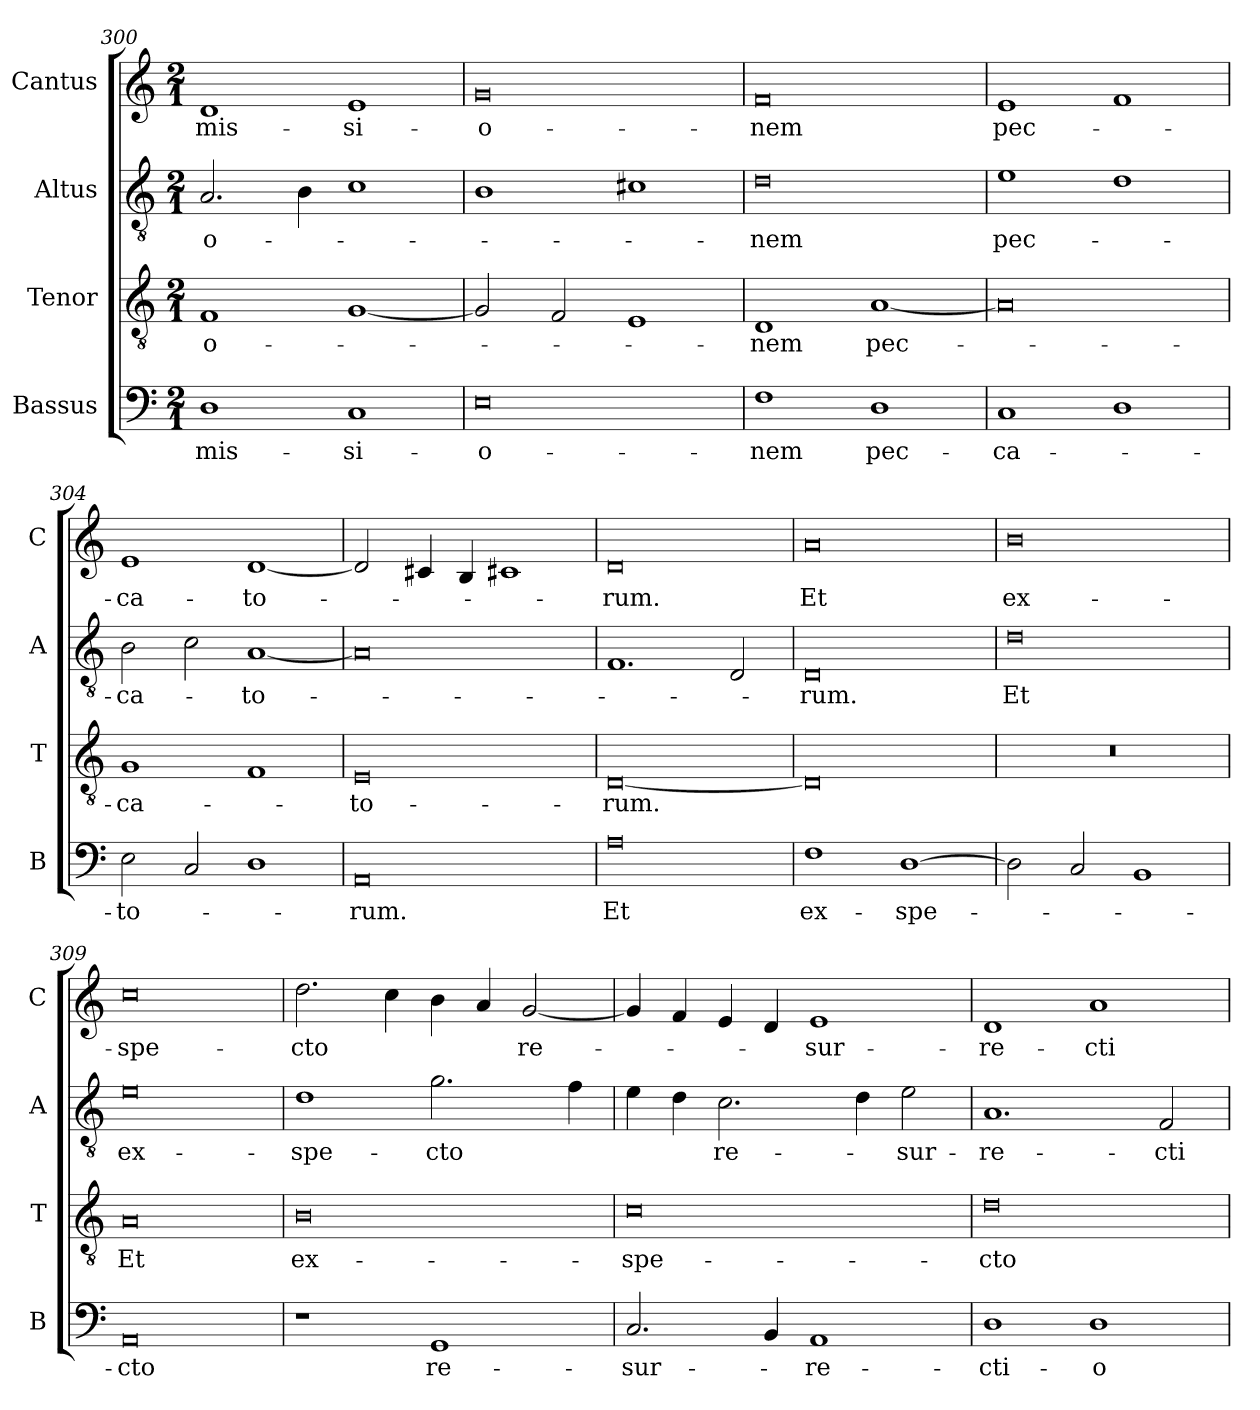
**kern	**text	**kern	**text	**kern	**text	**kern	**text
*part4	*part4	*part3	*part3	*part2	*part2	*part1	*part1
*staff4	*staff4	*staff3	*staff3	*staff2	*staff2	*staff1	*staff1
*I"Bassus	*	*I"Tenor	*	*I"Altus	*	*I"Cantus	*
*I'B	*	*I'T	*	*I'A	*	*I'C	*
*clefF4	*	*clefGv2	*	*clefGv2	*	*clefG2	*
*k[]	*	*k[]	*	*k[]	*	*k[]	*
*M2/1	*	*M2/1	*	*M2/1	*	*M2/1	*
=300	=300	=300	=300	=300	=300	=300	=300
!	!LO:LY:i	!	!	!	!LO:LY:i	!	!
1D	-mis-	1F	-o-	2.A	-o-	1d	-mis-
.	.	.	.	4B	.	.	.
!	!LO:LY:i	!	!	!	!	!	!
1C	-si-	[1G	.	1c	.	1e	-si-
=301	=301	=301	=301	=301	=301	=301	=301
!	!LO:LY:i	!	!	!	!	!	!
0E	-o-	2G]	.	1B	.	0g	-o-
.	.	2F	.	.	.	.	.
.	.	1E	.	1c#X	.	.	.
=302	=302	=302	=302	=302	=302	=302	=302
!	!LO:LY:i	!	!	!	!LO:LY:i	!	!
1F	-nem	1D	-nem	0d	-nem	0f	-nem
!	!LO:LY:i	!	!LO:LY:i	!	!	!	!
1D	pec-	[1A	pec-	.	.	.	.
=303	=303	=303	=303	=303	=303	=303	=303
!	!LO:LY:i	!	!	!	!LO:LY:i	!	!
1C	-ca-	0A]	.	1e	pec-	1e	pec-
1D	.	.	.	1d	.	1f	.
=304	=304	=304	=304	=304	=304	=304	=304
!	!LO:LY:i	!	!LO:LY:i	!	!LO:LY:i	!	!
2E	-to-	1G	-ca-	2B	-ca-	1e	-ca-
2C	.	.	.	2c	.	.	.
!	!	!	!	!	!LO:LY:i	!	!
1D	.	1F	.	[1A	-to-	[1d	-to-
=305	=305	=305	=305	=305	=305	=305	=305
!	!LO:LY:i	!	!LO:LY:i	!	!	!	!
0AA	-rum.	0E	-to-	0A]	.	2d]	.
.	.	.	.	.	.	4c#X	.
.	.	.	.	.	.	4B	.
.	.	.	.	.	.	1c#X	.
=306	=306	=306	=306	=306	=306	=306	=306
!	!LO:LY:i	!	!LO:LY:i	!	!	!	!
0A	Et	[0D	-rum.	1.F	.	0d	-rum.
.	.	.	.	2D	.	.	.
=307	=307	=307	=307	=307	=307	=307	=307
!	!LO:LY:i	!	!	!	!LO:LY:i	!	!
1F	ex-	0D]	.	0D	-rum.	0a	Et
!	!LO:LY:i	!	!	!	!	!	!
[1D	-spe-	.	.	.	.	.	.
=308	=308	=308	=308	=308	=308	=308	=308
!	!	!	!	!	!LO:LY:i	!	!
2D]	.	0r	.	0d	Et	0b	ex-
2C	.	.	.	.	.	.	.
1BB	.	.	.	.	.	.	.
=309	=309	=309	=309	=309	=309	=309	=309
!	!LO:LY:i	!	!	!	!LO:LY:i	!	!
0AA	-cto	0A	Et	0e	ex-	0cc	-spe-
=310	=310	=310	=310	=310	=310	=310	=310
!	!	!	!	!	!LO:LY:i	!	!
1r	.	0B	ex-	1d	-spe-	2.dd	-cto
.	.	.	.	.	.	4cc	.
!	!LO:LY:i	!	!	!	!LO:LY:i	!	!
1GG	re-	.	.	2.g	-cto	4b	.
.	.	.	.	.	.	4a	.
.	.	.	.	.	.	[2g	re-
.	.	.	.	4f	.	.	.
=311	=311	=311	=311	=311	=311	=311	=311
!	!LO:LY:i	!	!	!	!	!	!
2.C	-sur-	0c	-spe-	4e	.	4g]	.
.	.	.	.	4d	.	4f	.
!	!	!	!	!	!LO:LY:i	!	!
.	.	.	.	2.c	re-	4e	.
4BB	.	.	.	.	.	4d	.
!	!LO:LY:i	!	!	!	!	!	!
1AA	-re-	.	.	.	.	1e	-sur-
.	.	.	.	4d	.	.	.
!	!	!	!	!	!LO:LY:i	!	!
.	.	.	.	2e	-sur-	.	.
=312	=312	=312	=312	=312	=312	=312	=312
!	!LO:LY:i	!	!	!	!LO:LY:i	!	!
1D	-cti-	0d	-cto	1.A	-re-	1d	-re-
!	!LO:LY:i	!	!	!	!	!	!
1D	-o-	.	.	.	.	1a	-cti-
!	!	!	!	!	!LO:LY:i	!	!
.	.	.	.	2F	-cti-	.	.
=	=	=	=	=	=	=	=
*-	*-	*-	*-	*-	*-	*-	*-
